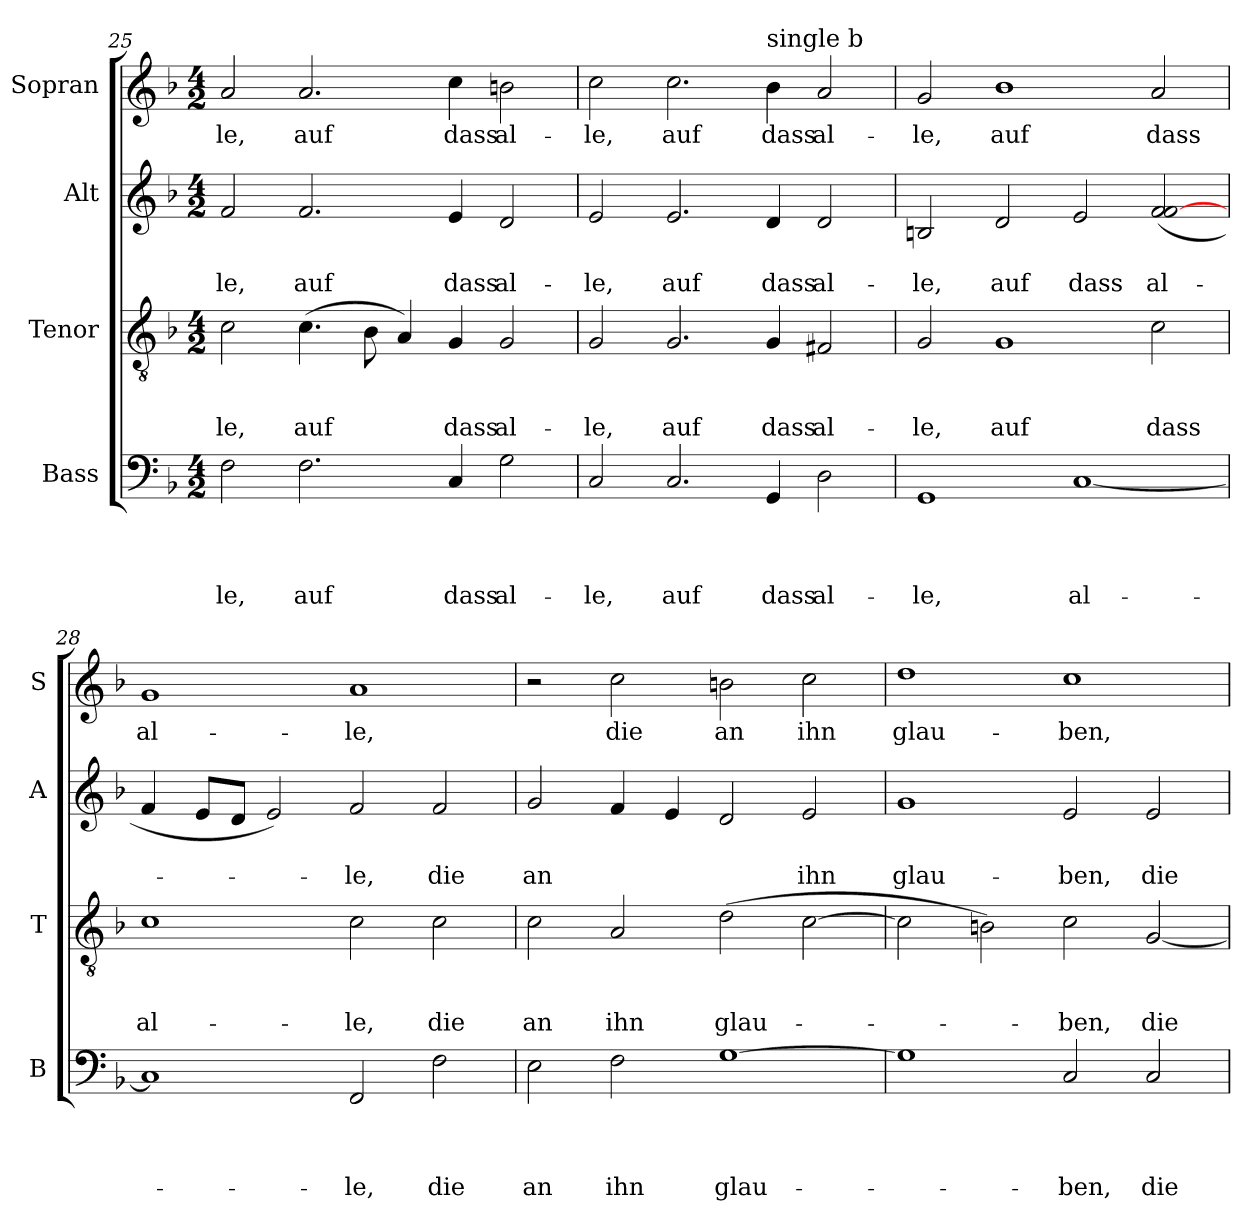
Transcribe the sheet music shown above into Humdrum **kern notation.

**kern	**text	**text	**text	**text	**kern	**text	**text	**text	**kern	**text	**text	**kern	**text
*part4	*part4	*part4	*part4	*part4	*part3	*part3	*part3	*part3	*part2	*part2	*part2	*part1	*part1
*staff4	*staff4	*staff4	*staff4	*staff4	*staff3	*staff3	*staff3	*staff3	*staff2	*staff2	*staff2	*staff1	*staff1
*I"Bass	*	*	*	*	*I"Tenor	*	*	*	*I"Alt	*	*	*I"Sopran	*
*I'B	*	*	*	*	*I'T	*	*	*	*I'A	*	*	*I'S	*
*clefF4	*	*	*	*	*clefGv2	*	*	*	*clefG2	*	*	*clefG2	*
*k[b-]	*	*	*	*	*k[b-]	*	*	*	*k[b-]	*	*	*k[b-]	*
*F:	*	*	*	*	*F:	*	*	*	*F:	*	*	*F:	*
*M4/2	*	*	*	*	*M4/2	*	*	*	*M4/2	*	*	*M4/2	*
=25	=25	=25	=25	=25	=25	=25	=25	=25	=25	=25	=25	=25	=25
!	!	!	!	!LO:LY:b	!	!	!	!LO:LY:b	!	!	!LO:LY:b	!	!LO:LY:b
2F\	.	.	.	-le,	2c\	.	.	-le,	2f/	.	-le,	2a/	-le,
!	!	!	!	!LO:LY:b	!	!	!	!LO:LY:b	!	!	!LO:LY:b	!	!LO:LY:b
2.F\	.	.	.	auf	(>4.c\	.	.	auf	2.f/	.	auf	2.a/	auf
.	.	.	.	.	8B-\	.	.	.	.	.	.	.	.
.	.	.	.	.	4A/)	.	.	.	.	.	.	.	.
!	!	!	!	!LO:LY:b	!	!	!	!LO:LY:b	!	!	!LO:LY:b	!	!LO:LY:b
4C/	.	.	.	dass	4G/	.	.	dass	4e/	.	dass	4cc\	dass
!	!	!	!	!LO:LY:b	!	!	!	!LO:LY:b	!	!	!LO:LY:b	!	!LO:LY:b
2G\	.	.	.	al-	2G/	.	.	al-	2d/	.	al-	2bn\	al-
=26	=26	=26	=26	=26	=26	=26	=26	=26	=26	=26	=26	=26	=26
!	!	!	!	!LO:LY:b	!	!	!	!LO:LY:b	!	!	!LO:LY:b	!	!LO:LY:b
2C/	.	.	.	-le,	2G/	.	.	-le,	2e/	.	-le,	2cc\	-le,
!	!	!	!	!LO:LY:b	!	!	!	!LO:LY:b	!	!	!LO:LY:b	!	!LO:LY:b
2.C/	.	.	.	auf	2.G/	.	.	auf	2.e/	.	auf	2.cc\	auf
!	!	!	!	!	!	!	!	!	!	!	!	!LO:TX:a:t=single b	!
!	!	!	!	!LO:LY:b	!	!	!	!LO:LY:b	!	!	!LO:LY:b	!	!LO:LY:b
4GG/	.	.	.	dass	4G/	.	.	dass	4d/	.	dass	4b-\	dass
!	!	!	!	!LO:LY:b	!	!	!	!LO:LY:b	!	!	!LO:LY:b	!	!LO:LY:b
2D\	.	.	.	al-	2F#X/	.	.	al-	2d/	.	al-	2a/	al-
=27	=27	=27	=27	=27	=27	=27	=27	=27	=27	=27	=27	=27	=27
!	!	!	!	!LO:LY:b	!	!	!	!LO:LY:b	!	!	!LO:LY:b	!	!LO:LY:b
1GG	.	.	.	-le,	2G/	.	.	-le,	2Bn/	.	-le,	2g/	-le,
!	!	!	!	!	!	!	!	!LO:LY:b	!	!	!LO:LY:b	!	!LO:LY:b
.	.	.	.	.	1G	.	.	auf	2d/	.	auf	1b-	auf
!	!	!	!	!LO:LY:b	!	!	!	!	!	!	!LO:LY:b	!	!
[>1C	.	.	.	al-	.	.	.	.	2e/	.	dass	.	.
!	!	!	!	!	!	!	!	!LO:LY:b	!	!	!LO:LY:b	!	!LO:LY:b
.	.	.	.	.	2c\	.	.	dass	(<2f/ [>2f/	.	al-	2a/	dass
!!LO:PB:g=z
=28	=28	=28	=28	=28	=28	=28	=28	=28	=28	=28	=28	=28	=28
!	!	!	!	!	!	!	!	!LO:LY:b	!	!	!	!	!LO:LY:b
1C]	.	.	.	.	1c	.	.	al-	4f/	.	.	1g	al-
.	.	.	.	.	.	.	.	.	8e/L	.	.	.	.
.	.	.	.	.	.	.	.	.	8d/J	.	.	.	.
.	.	.	.	.	.	.	.	.	2e/)	.	.	.	.
!	!	!	!	!LO:LY:b	!	!	!	!LO:LY:b	!	!	!LO:LY:b	!	!LO:LY:b
2FF/	.	.	.	-le,	2c\	.	.	-le,	2f/	.	-le,	1a	-le,
!	!	!	!	!LO:LY:b	!	!	!	!LO:LY:b	!	!	!LO:LY:b	!	!
2F\	.	.	.	die	2c\	.	.	die	2f/	.	die	.	.
=29	=29	=29	=29	=29	=29	=29	=29	=29	=29	=29	=29	=29	=29
!	!	!	!	!LO:LY:b	!	!	!	!LO:LY:b	!	!	!LO:LY:b	!	!
2E\	.	.	.	an	2c\	.	.	an	2g/	.	an	2r	.
!	!	!	!	!LO:LY:b	!	!	!	!LO:LY:b	!	!	!	!	!LO:LY:b
2F\	.	.	.	ihn	2A/	.	.	ihn	4f/	.	.	2cc\	die
.	.	.	.	.	.	.	.	.	4e/	.	.	.	.
!	!	!	!	!LO:LY:b	!	!	!	!LO:LY:b	!	!	!	!	!LO:LY:b
[>1G	.	.	.	glau-	(>2d\	.	.	glau-	2d/	.	.	2bn\	an
!	!	!	!	!	!	!	!	!	!	!	!LO:LY:b	!	!LO:LY:b
.	.	.	.	.	[>2c\	.	.	.	2e/	.	ihn	2cc\	ihn
=30	=30	=30	=30	=30	=30	=30	=30	=30	=30	=30	=30	=30	=30
!	!	!	!	!	!	!	!	!	!	!	!LO:LY:b	!	!LO:LY:b
1G]	.	.	.	.	2c\]	.	.	.	1g	.	glau-	1dd	glau-
.	.	.	.	.	2Bn\)	.	.	.	.	.	.	.	.
!	!	!	!	!LO:LY:b	!	!	!	!LO:LY:b	!	!	!LO:LY:b	!	!LO:LY:b
2C/	.	.	.	-ben,	2c\	.	.	-ben,	2e/	.	-ben,	1cc	-ben,
!	!	!	!	!LO:LY:b	!	!	!	!LO:LY:b	!	!	!LO:LY:b	!	!
2C/	.	.	.	die	[<2G/	.	.	die	2e/	.	die	.	.
=	=	=	=	=	=	=	=	=	=	=	=	=	=
*-	*-	*-	*-	*-	*-	*-	*-	*-	*-	*-	*-	*-	*-
